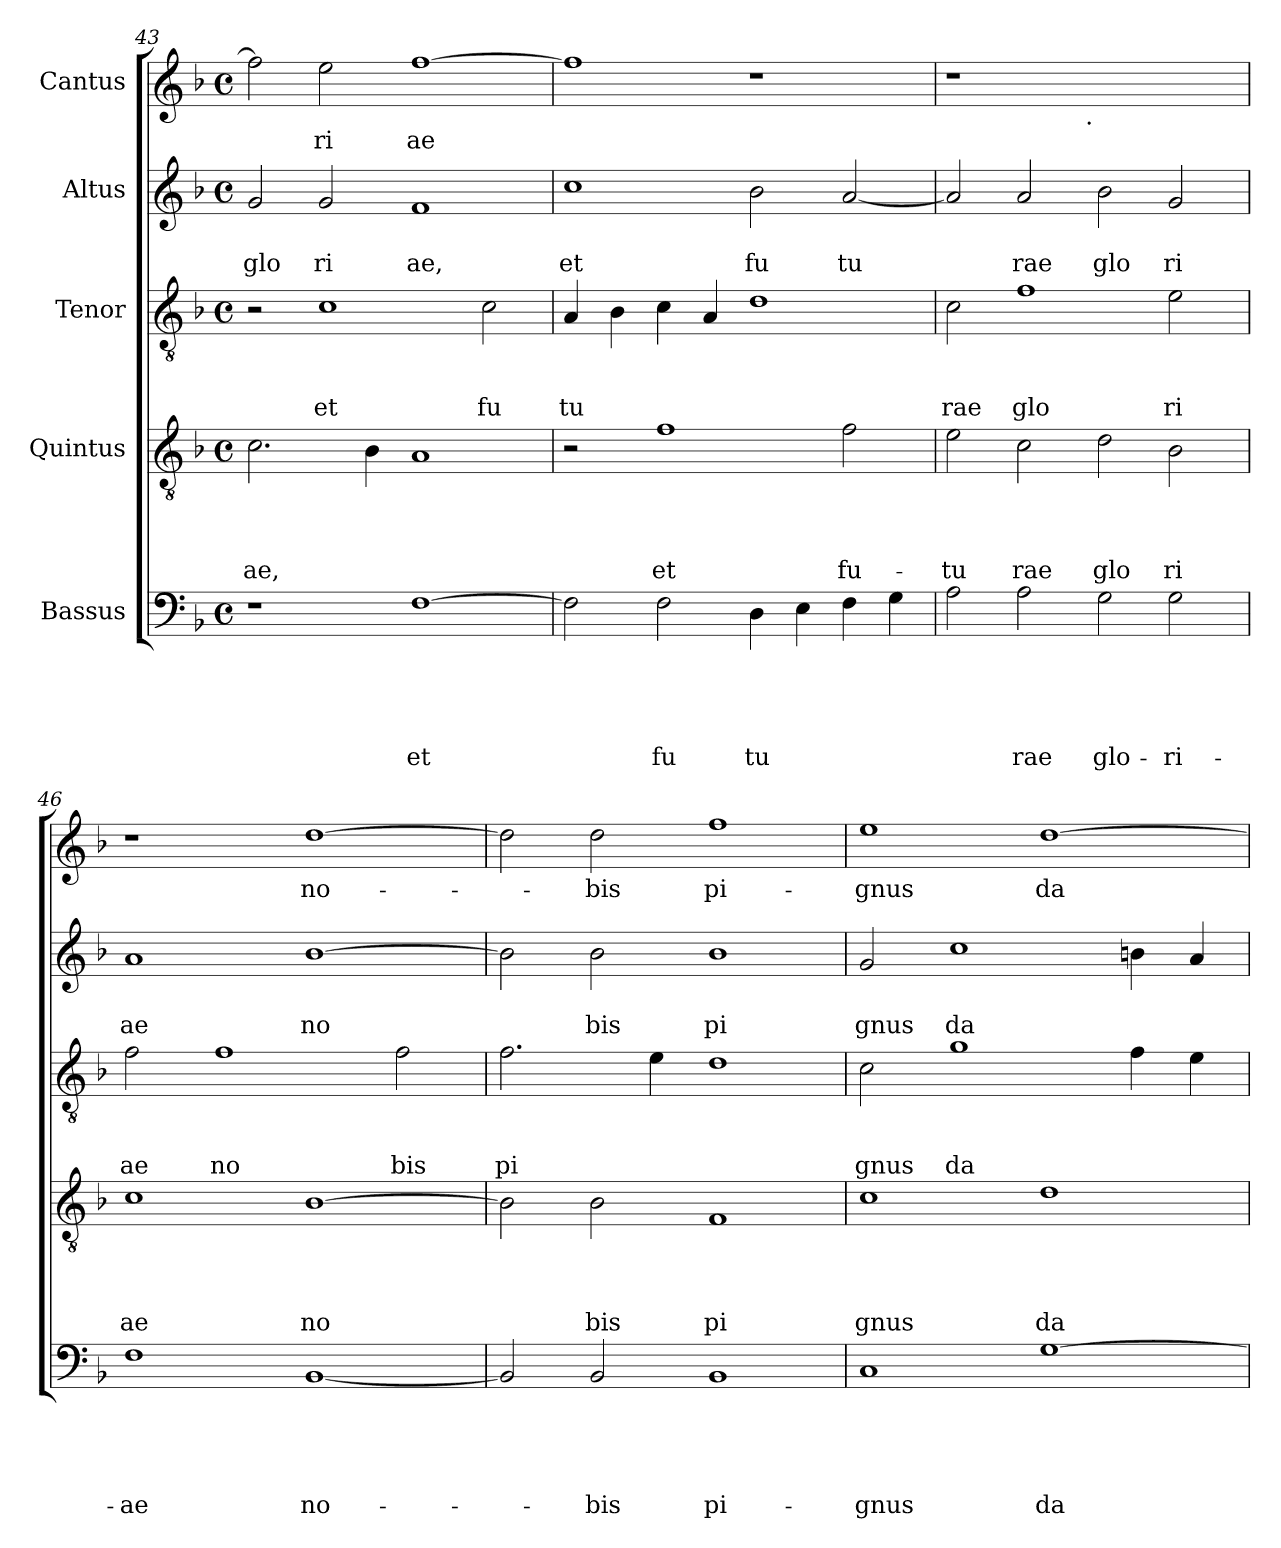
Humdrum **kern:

**kern	**text	**text	**text	**text	**text	**kern	**text	**text	**text	**text	**kern	**text	**text	**text	**kern	**text	**text	**kern	**text
*part5	*part5	*part5	*part5	*part5	*part5	*part4	*part4	*part4	*part4	*part4	*part3	*part3	*part3	*part3	*part2	*part2	*part2	*part1	*part1
*staff5	*staff5	*staff5	*staff5	*staff5	*staff5	*staff4	*staff4	*staff4	*staff4	*staff4	*staff3	*staff3	*staff3	*staff3	*staff2	*staff2	*staff2	*staff1	*staff1
*I"Bassus	*	*	*	*	*	*I"Quintus	*	*	*	*	*I"Tenor	*	*	*	*I"Altus	*	*	*I"Cantus	*
*clefF4	*	*	*	*	*	*clefGv2	*	*	*	*	*clefGv2	*	*	*	*clefG2	*	*	*clefG2	*
*k[b-]	*	*	*	*	*	*k[b-]	*	*	*	*	*k[b-]	*	*	*	*k[b-]	*	*	*k[b-]	*
*F:	*	*	*	*	*	*F:	*	*	*	*	*F:	*	*	*	*F:	*	*	*F:	*
*M4/4	*	*	*	*	*	*M4/4	*	*	*	*	*M4/4	*	*	*	*M4/4	*	*	*M4/4	*
*met(c)	*	*	*	*	*	*met(c)	*	*	*	*	*met(c)	*	*	*	*met(c)	*	*	*met(c)	*
=43	=43	=43	=43	=43	=43	=43	=43	=43	=43	=43	=43	=43	=43	=43	=43	=43	=43	=43	=43
!	!	!	!	!	!	!	!	!	!	!LO:LY:b	!	!	!	!	!	!	!LO:LY:b	!	!
1r	.	.	.	.	.	2.c\	.	.	.	-ae,	2r	.	.	.	2g/	.	glo	2ff\]	.
!	!	!	!	!	!	!	!	!	!	!	!	!	!	!LO:LY:b	!	!	!LO:LY:b	!	!LO:LY:b
.	.	.	.	.	.	.	.	.	.	.	1c	.	.	et	2g/	.	ri	2ee\	ri
.	.	.	.	.	.	4B-\	.	.	.	.	.	.	.	.	.	.	.	.	.
!	!	!	!	!	!LO:LY:b	!	!	!	!	!	!	!	!	!	!	!	!LO:LY:b	!	!LO:LY:b
[>1F	.	.	.	.	et	1A	.	.	.	.	.	.	.	.	1f	.	ae,	[>1ff	ae
!	!	!	!	!	!	!	!	!	!	!	!	!	!	!LO:LY:b	!	!	!	!	!
.	.	.	.	.	.	.	.	.	.	.	2c\	.	.	fu	.	.	.	.	.
=44	=44	=44	=44	=44	=44	=44	=44	=44	=44	=44	=44	=44	=44	=44	=44	=44	=44	=44	=44
!	!	!	!	!	!	!	!	!	!	!	!	!	!	!LO:LY:b	!	!	!LO:LY:b	!	!
2F\]	.	.	.	.	.	2r	.	.	.	.	4A/	.	.	tu	1cc	.	et	1ff]	.
.	.	.	.	.	.	.	.	.	.	.	4B-\	.	.	.	.	.	.	.	.
!	!	!	!	!	!LO:LY:b	!	!	!	!	!LO:LY:b	!	!	!	!	!	!	!	!	!
2F\	.	.	.	.	fu	1f	.	.	.	et	4c\	.	.	.	.	.	.	.	.
.	.	.	.	.	.	.	.	.	.	.	4A/	.	.	.	.	.	.	.	.
!	!	!	!	!	!LO:LY:b	!	!	!	!	!	!	!	!	!	!	!	!LO:LY:b	!	!
4D\	.	.	.	.	tu	.	.	.	.	.	1d	.	.	.	2b-\	.	fu	1r	.
4E\	.	.	.	.	.	.	.	.	.	.	.	.	.	.	.	.	.	.	.
!	!	!	!	!	!	!	!	!	!	!LO:LY:b	!	!	!	!	!	!	!LO:LY:b	!	!
4F\	.	.	.	.	.	2f\	.	.	.	fu-	.	.	.	.	[<2a/	.	tu	.	.
4G\	.	.	.	.	.	.	.	.	.	.	.	.	.	.	.	.	.	.	.
!!LO:LB:g=z
=45	=45	=45	=45	=45	=45	=45	=45	=45	=45	=45	=45	=45	=45	=45	=45	=45	=45	=45	=45
!	!	!	!	!	!	!	!	!	!	!LO:LY:b	!	!	!	!LO:LY:b	!	!	!	!	!
*	*	*	*	*	*	*	*	*	*	*	*	*	*	*	*	*	*	*^	*
2A\	.	.	.	.	.	2e\	.	.	.	-tu	2c\	.	.	rae	2a/]	.	.	1r	2ryy	.
!	!	!	!	!	!LO:LY:b	!	!	!	!	!LO:LY:b	!	!	!	!LO:LY:b	!	!	!LO:LY:b	!	!	!
2A\	.	.	.	.	rae	2c\	.	.	.	rae	1f	.	.	glo	2a/	.	rae	.	4...ryy	.
!	!	!	!	!	!	!	!	!	!	!	!	!	!	!	!	!	!	!	!LO:TX:b:t=.	!
.	.	.	.	.	.	.	.	.	.	.	.	.	.	.	.	.	.	.	1ryy	.
!	!	!	!	!	!LO:LY:b	!	!	!	!	!LO:LY:b	!	!	!	!	!	!	!LO:LY:b	!	!	!
2G\	.	.	.	.	glo-	2d\	.	.	.	glo	.	.	.	.	2b-\	.	glo	1ryy	.	.
!	!	!	!	!	!LO:LY:b	!	!	!	!	!LO:LY:b	!	!	!	!LO:LY:b	!	!	!LO:LY:b	!	!	!
2G\	.	.	.	.	-ri-	2B-\	.	.	.	ri	2e\	.	.	ri	2g/	.	ri	.	.	.
.	.	.	.	.	.	.	.	.	.	.	.	.	.	.	.	.	.	.	32ryy	.
=46	=46	=46	=46	=46	=46	=46	=46	=46	=46	=46	=46	=46	=46	=46	=46	=46	=46	=46	=46	=46
!	!	!	!	!	!LO:LY:b	!	!	!	!	!LO:LY:b	!	!	!	!LO:LY:b	!	!	!LO:LY:b	!	!	!
*	*	*	*	*	*	*	*	*	*	*	*	*	*	*	*	*	*	*v	*v	*
1F	.	.	.	.	-ae	1c	.	.	.	ae	2f\	.	.	ae	1a	.	ae	1r	.
!	!	!	!	!	!	!	!	!	!	!	!	!	!	!LO:LY:b	!	!	!	!	!
.	.	.	.	.	.	.	.	.	.	.	1f	.	.	no	.	.	.	.	.
!	!	!	!	!	!LO:LY:b	!	!	!	!	!LO:LY:b	!	!	!	!	!	!	!LO:LY:b	!	!LO:LY:b
[<1BB-	.	.	.	.	no-	[>1B-	.	.	.	no	.	.	.	.	[>1b-	.	no	[>1dd	no-
!	!	!	!	!	!	!	!	!	!	!	!	!	!	!LO:LY:b	!	!	!	!	!
.	.	.	.	.	.	.	.	.	.	.	2f\	.	.	bis	.	.	.	.	.
=47	=47	=47	=47	=47	=47	=47	=47	=47	=47	=47	=47	=47	=47	=47	=47	=47	=47	=47	=47
!	!	!	!	!	!	!	!	!	!	!	!	!	!	!LO:LY:b	!	!	!	!	!
2BB-/]	.	.	.	.	.	2B-\]	.	.	.	.	2.f\	.	.	pi	2b-\]	.	.	2dd\]	.
!	!	!	!	!	!LO:LY:b	!	!	!	!	!LO:LY:b	!	!	!	!	!	!	!LO:LY:b	!	!LO:LY:b
2BB-/	.	.	.	.	-bis	2B-\	.	.	.	bis	.	.	.	.	2b-\	.	bis	2dd\	-bis
.	.	.	.	.	.	.	.	.	.	.	4e\	.	.	.	.	.	.	.	.
!	!	!	!	!	!LO:LY:b	!	!	!	!	!LO:LY:b	!	!	!	!	!	!	!LO:LY:b	!	!LO:LY:b
1BB-	.	.	.	.	pi-	1F	.	.	.	pi	1d	.	.	.	1b-	.	pi	1ff	pi-
=48	=48	=48	=48	=48	=48	=48	=48	=48	=48	=48	=48	=48	=48	=48	=48	=48	=48	=48	=48
!	!	!	!	!	!LO:LY:b	!	!	!	!	!LO:LY:b	!	!	!	!LO:LY:b	!	!	!LO:LY:b	!	!LO:LY:b
1C	.	.	.	.	-gnus	1c	.	.	.	gnus	2c\	.	.	gnus	2g/	.	gnus	1ee	-gnus
!	!	!	!	!	!	!	!	!	!	!	!	!	!	!LO:LY:b	!	!	!LO:LY:b	!	!
.	.	.	.	.	.	.	.	.	.	.	1g	.	.	da	1cc	.	da	.	.
!	!	!	!	!	!LO:LY:b	!	!	!	!	!LO:LY:b	!	!	!	!	!	!	!	!	!LO:LY:b
[>1G	.	.	.	.	da-	1d	.	.	.	da	.	.	.	.	.	.	.	[>1dd	da-
.	.	.	.	.	.	.	.	.	.	.	4f\	.	.	.	4bn\	.	.	.	.
.	.	.	.	.	.	.	.	.	.	.	4e\	.	.	.	4a/	.	.	.	.
=	=	=	=	=	=	=	=	=	=	=	=	=	=	=	=	=	=	=	=
*-	*-	*-	*-	*-	*-	*-	*-	*-	*-	*-	*-	*-	*-	*-	*-	*-	*-	*-	*-
